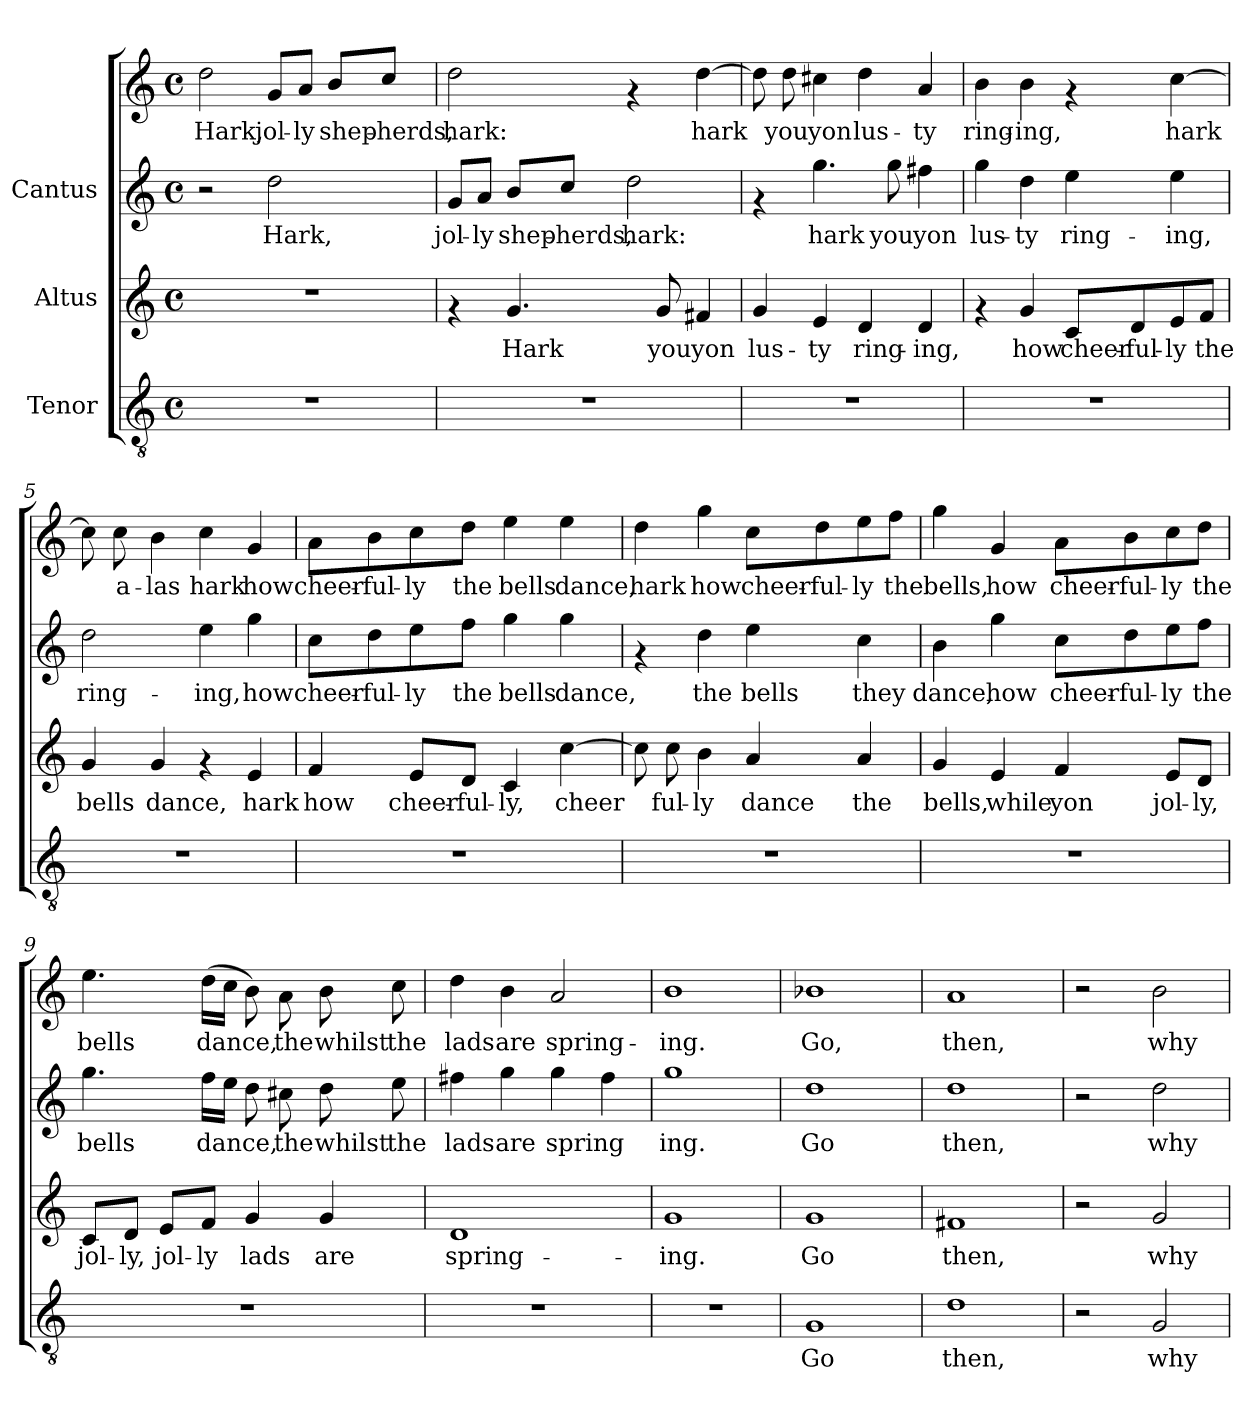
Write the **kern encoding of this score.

**kern	**text	**kern	**text	**kern	**text	**kern	**text
*part3	*part3	*part2	*part2	*part1	*part1	*part1	*part1
*staff4	*staff4	*staff3	*staff3	*staff2	*staff2	*staff1	*staff1
*I"Tenor	*	*I"Altus	*	*I"Cantus	*	*	*
!!LO:PB:g=z
*stria5	*	*stria5	*	*stria5	*	*stria5	*
*clefGv2	*	*clefG2	*	*clefG2	*	*clefG2	*
*M4/4	*	*M4/4	*	*M4/4	*	*M4/4	*
*met(c)	*	*met(c)	*	*met(c)	*	*met(c)	*
*MM144	*	*MM144	*	*MM144	*	*MM144	*
=1	=1	=1	=1	=1	=1	=1	=1
!	!	!	!	!	!	!	!LO:LY:b:cj
1r	.	1r	.	2r	.	2dd\	Hark,
!	!	!	!	!	!LO:LY:b:cj	!	!LO:LY:b:cj
.	.	.	.	2dd\	Hark,	8g/L	jol-
!	!	!	!	!	!	!	!LO:LY:b:cj
.	.	.	.	.	.	8a/J	-ly
!	!	!	!	!	!	!	!LO:LY:b:cj
.	.	.	.	.	.	8b/L	shep-
!	!	!	!	!	!	!	!LO:LY:b:cj
.	.	.	.	.	.	8cc/J	-herds,
=2	=2	=2	=2	=2	=2	=2	=2
!	!	!	!	!	!LO:LY:b:cj	!	!LO:LY:b:cj
1r	.	4rf	.	8g/L	jol-	2dd\	hark:
!	!	!	!	!	!LO:LY:b:cj	!	!
.	.	.	.	8a/J	-ly	.	.
!	!	!	!LO:LY:b:cj	!	!LO:LY:b:cj	!	!
.	.	4.g/	Hark	8b/L	shep-	.	.
!	!	!	!	!	!LO:LY:b:cj	!	!
.	.	.	.	8cc/J	-herds,	.	.
!	!	!	!	!	!LO:LY:b:cj	!	!
.	.	.	.	2dd\	hark:	4rf	.
!	!	!	!LO:LY:b:cj	!	!	!	!
.	.	8g/	you	.	.	.	.
!	!	!	!LO:LY:b:cj	!	!	!	!LO:LY:b:cj
.	.	4f#X/	yon	.	.	[>4dd\	hark
=3	=3	=3	=3	=3	=3	=3	=3
!	!	!	!LO:LY:b:cj	!	!	!	!LO:LY:b:cj
1r	.	4g/	lus-	4rf	.	8dd\]	.
!	!	!	!	!	!	!	!LO:LY:b:cj
.	.	.	.	.	.	8dd\	you
!	!	!	!LO:LY:b:cj	!	!LO:LY:b:cj	!	!LO:LY:b:cj
.	.	4e/	-ty	4.gg\	hark	4cc#X\	yon
!	!	!	!LO:LY:b:cj	!	!	!	!LO:LY:b:cj
.	.	4d/	ring-	.	.	4dd\	lus-
!	!	!	!	!	!LO:LY:b:cj	!	!
.	.	.	.	8gg\	you	.	.
!	!	!	!LO:LY:b:cj	!	!LO:LY:b:cj	!	!LO:LY:b:cj
.	.	4d/	-ing,	4ff#X\	yon	4a/	-ty
!!LO:LB:g=z
=4	=4	=4	=4	=4	=4	=4	=4
!	!	!	!	!	!LO:LY:b:cj	!	!LO:LY:b:cj
1r	.	4rf	.	4gg\	lus-	4b\	ring-
!	!	!	!LO:LY:b:cj	!	!LO:LY:b:cj	!	!LO:LY:b:cj
.	.	4g/	how	4dd\	-ty	4b\	-ing,
!	!	!	!LO:LY:b:cj	!	!LO:LY:b:cj	!	!
.	.	8c/L	cheer-	4ee\	ring-	4rf	.
!	!	!	!LO:LY:b:cj	!	!	!	!
.	.	8d/	-ful-	.	.	.	.
!	!	!	!LO:LY:b:cj	!	!LO:LY:b:cj	!	!LO:LY:b:cj
.	.	8e/	-ly	4ee\	-ing,	[>4cc\	hark
!	!	!	!LO:LY:b:cj	!	!	!	!
.	.	8f/J	the	.	.	.	.
=5	=5	=5	=5	=5	=5	=5	=5
!	!	!	!LO:LY:b:cj	!	!LO:LY:b:cj	!	!LO:LY:b:cj
1r	.	4g/	bells	2dd\	ring-	8cc\]	.
!	!	!	!	!	!	!	!LO:LY:b:cj
.	.	.	.	.	.	8cc\	a-
!	!	!	!LO:LY:b:cj	!	!	!	!LO:LY:b:cj
.	.	4g/	dance,	.	.	4b\	-las
!	!	!	!	!	!LO:LY:b:cj	!	!LO:LY:b:cj
.	.	4rf	.	4ee\	-ing,	4cc\	hark
!	!	!	!LO:LY:b:cj	!	!LO:LY:b:cj	!	!LO:LY:b:cj
.	.	4e/	hark	4gg\	how	4g/	how
=6	=6	=6	=6	=6	=6	=6	=6
!	!	!	!LO:LY:b:cj	!	!LO:LY:b:cj	!	!LO:LY:b:cj
1r	.	4f/	how	8cc\L	cheer-	8a\L	cheer-
!	!	!	!	!	!LO:LY:b:cj	!	!LO:LY:b:cj
.	.	.	.	8dd\	-ful-	8b\	-ful-
!	!	!	!LO:LY:b:cj	!	!LO:LY:b:cj	!	!LO:LY:b:cj
.	.	8e/L	cheer-	8ee\	-ly	8cc\	-ly
!	!	!	!LO:LY:b:cj	!	!LO:LY:b:cj	!	!LO:LY:b:cj
.	.	8d/J	-ful-	8ff\J	the	8dd\J	the
!	!	!	!LO:LY:b:cj	!	!LO:LY:b:cj	!	!LO:LY:b:cj
.	.	4c/	-ly,	4gg\	bells	4ee\	bells
!	!	!	!LO:LY:b:cj	!	!LO:LY:b:cj	!	!LO:LY:b:cj
.	.	[>4cc\	cheer-	4gg\	dance,	4ee\	dance,
!!LO:LB:g=z
=7	=7	=7	=7	=7	=7	=7	=7
!	!	!	!LO:LY:b:cj	!	!	!	!LO:LY:b:cj
1r	.	8cc\]	-	4rf	.	4dd\	hark
!	!	!	!LO:LY:b:cj	!	!	!	!
.	.	8cc\	ful-	.	.	.	.
!	!	!	!LO:LY:b:cj	!	!LO:LY:b:cj	!	!LO:LY:b:cj
.	.	4b\	-ly	4dd\	the	4gg\	how
!	!	!	!LO:LY:b:cj	!	!LO:LY:b:cj	!	!LO:LY:b:cj
.	.	4a/	dance	4ee\	bells	8cc\L	cheer-
!	!	!	!	!	!	!	!LO:LY:b:cj
.	.	.	.	.	.	8dd\	-ful-
!	!	!	!LO:LY:b:cj	!	!LO:LY:b:cj	!	!LO:LY:b:cj
.	.	4a/	the	4cc\	they	8ee\	-ly
!	!	!	!	!	!	!	!LO:LY:b:cj
.	.	.	.	.	.	8ff\J	the
=8	=8	=8	=8	=8	=8	=8	=8
!	!	!	!LO:LY:b:cj	!	!LO:LY:b:cj	!	!LO:LY:b:cj
1r	.	4g/	bells,	4b\	dance,	4gg\	bells,
!	!	!	!LO:LY:b:cj	!	!LO:LY:b:cj	!	!LO:LY:b:cj
.	.	4e/	while	4gg\	how	4g/	how
!	!	!	!LO:LY:b:cj	!	!LO:LY:b:cj	!	!LO:LY:b:cj
.	.	4f/	yon	8cc\L	cheer-	8a\L	cheer-
!	!	!	!	!	!LO:LY:b:cj	!	!LO:LY:b:cj
.	.	.	.	8dd\	-ful-	8b\	-ful-
!	!	!	!LO:LY:b:cj	!	!LO:LY:b:cj	!	!LO:LY:b:cj
.	.	8e/L	jol-	8ee\	-ly	8cc\	-ly
!	!	!	!LO:LY:b:cj	!	!LO:LY:b:cj	!	!LO:LY:b:cj
.	.	8d/J	-ly,	8ff\J	the	8dd\J	the
=9	=9	=9	=9	=9	=9	=9	=9
!	!	!	!LO:LY:b:cj	!	!LO:LY:b:cj	!	!LO:LY:b:cj
1r	.	8c/L	jol-	4.gg\	bells	4.ee\	bells
!	!	!	!LO:LY:b:cj	!	!	!	!
.	.	8d/J	-ly,	.	.	.	.
!	!	!	!LO:LY:b:cj	!	!	!	!
.	.	8e/L	jol-	.	.	.	.
!	!	!	!LO:LY:b:cj	!	!LO:LY:b:cj	!	!LO:LY:b:cj
.	.	8f/J	-ly	16ff\L	dance,	(>16dd\L	dance,
!	!	!	!	!	!LO:LY:b:cj	!	!LO:LY:b:cj
.	.	.	.	16ee\J	.	16cc\J	.
!	!	!	!LO:LY:b:cj	!	!LO:LY:b:cj	!	!LO:LY:b:cj
.	.	4g/	lads	8dd\	.	8b\)	.
!	!	!	!	!	!LO:LY:b:cj	!	!LO:LY:b:cj
.	.	.	.	8cc#X\	the	8a\	the
!	!	!	!LO:LY:b:cj	!	!LO:LY:b:cj	!	!LO:LY:b:cj
.	.	4g/	are	8dd\	whilst	8b\	whilst
!	!	!	!	!	!LO:LY:b:cj	!	!LO:LY:b:cj
.	.	.	.	8ee\	the	8cc\	the
!!LO:LB:g=z
=10	=10	=10	=10	=10	=10	=10	=10
!	!	!	!LO:LY:b:cj	!	!LO:LY:b:cj	!	!LO:LY:b:cj
1r	.	1d	spring-	4ff#X\	-lads	4dd\	lads
!	!	!	!	!	!LO:LY:b:cj	!	!LO:LY:b:cj
.	.	.	.	4gg\	are	4b\	are
!	!	!	!	!	!LO:LY:b:cj	!	!LO:LY:b:cj
.	.	.	.	4gg\	spring-	2a/	spring-
!	!	!	!	!	!LO:LY:b:cj	!	!
.	.	.	.	4ff#\	--	.	.
=11	=11	=11	=11	=11	=11	=11	=11
!	!	!	!LO:LY:b:cj	!	!LO:LY:b:cj	!	!LO:LY:b:cj
1r	.	1g	-ing.	1gg	ing.	1b	-ing.
=12	=12	=12	=12	=12	=12	=12	=12
!	!LO:LY:b:cj	!	!LO:LY:b:cj	!	!LO:LY:b:cj	!	!LO:LY:b:cj
1G	Go	1g	Go	1dd	Go	1b-X	Go,
=13	=13	=13	=13	=13	=13	=13	=13
!	!LO:LY:b:cj	!	!LO:LY:b:cj	!	!LO:LY:b:cj	!	!LO:LY:b:cj
1d	then,	1f#X	then,	1dd	then,	1a	then,
=14	=14	=14	=14	=14	=14	=14	=14
2r	.	2r	.	2r	.	2r	.
!	!LO:LY:b:cj	!	!LO:LY:b:cj	!	!LO:LY:b:cj	!	!LO:LY:b:cj
2G/	why	2g/	why	2dd\	why	2b\	why
=	=	=	=	=	=	=	=
*-	*-	*-	*-	*-	*-	*-	*-
